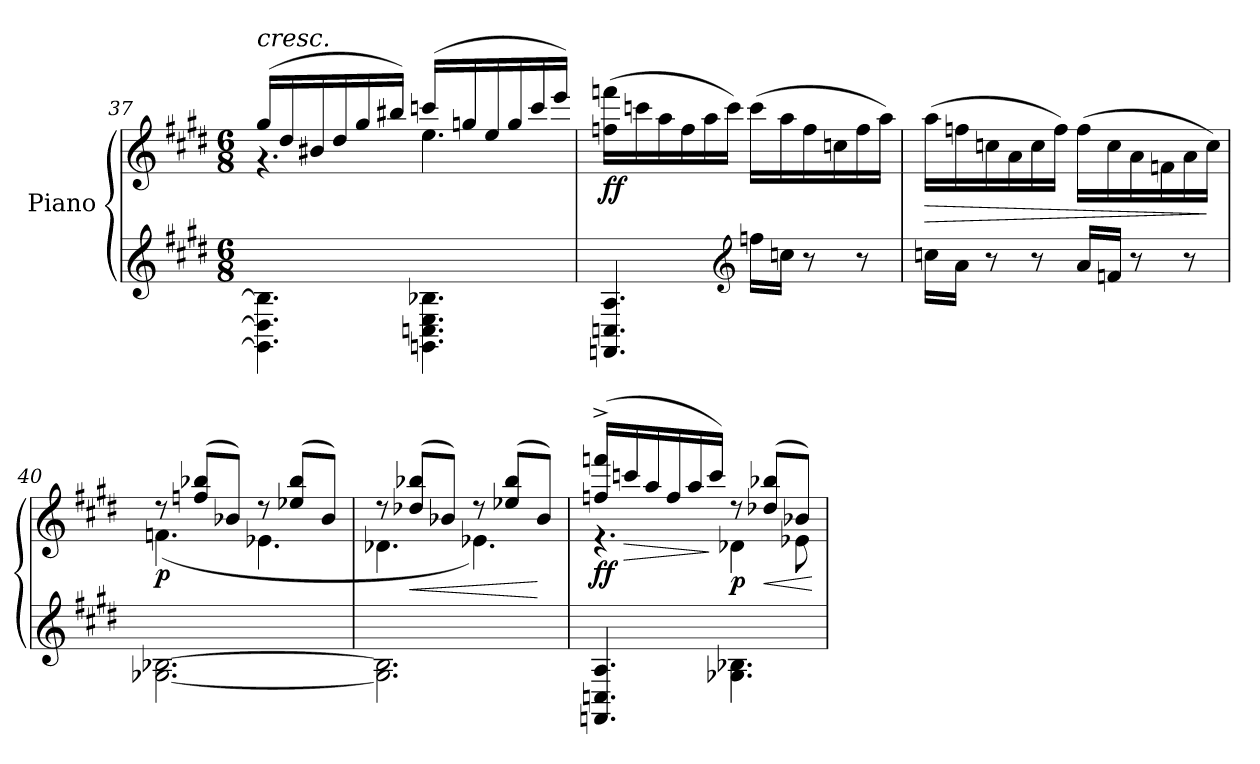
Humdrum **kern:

**kern	**kern	**dynam
*part1	*part1	*part1
*staff2	*staff1	*staff1/2
*I"Piano	*	*
*clefG2	*clefG2	*
*k[f#c#g#d#]	*k[f#c#g#d#]	*
*E:	*E:	*
*M6/8	*M6/8	*
=37	=37	=37
*	*^	*
!	!LO:TX:a:i:t=cresc.	!	!
4.GG#\] 4.D#\] 4.B#\]	(>16gg#/LL	4.rg	.
.	16dd#/	.	.
.	16b#X/	.	.
.	16dd#/	.	.
.	16gg#/	.	.
.	16bb#X/JJ)	.	.
4.GGn\ 4.Cn\ 4.E\ 4.B-X\	(>16cccn/LL	4.ee\	.
.	16ggn/	.	.
.	16ee/	.	.
.	16gg/	.	.
.	16ccc/	.	.
.	16eee/JJ)	.	.
*	*v	*v	*
=38	=38	=38
!	!	!LO:DY:b
4.FFn/ 4.Cn/ 4.A/	(>16ffn\ 16fffn\LL	ff
.	16cccn\	.
.	16aa\	.
.	16ff\	.
.	16aa\	.
.	16ccc\JJ)	.
*clefG2	*	*
16ffn\LL	(>16ccc\LL	.
16ccn\JJ	16aa\	.
8r	16ff\	.
.	16ccn\	.
8r	16ff\	.
.	16aa\JJ)	.
!!LO:LB:g=z
=39	=39	=39
!	!	!LO:HP:b
16ccn\LL	(>16aa\LL	>
16a\JJ	16ffn\	.
8r	16ccn\	.
.	16a\	.
8r	16cc\	.
.	16ff\JJ)	.
16a/LL	(>16ff\LL	.
16fn/JJ	16cc\	.
8r	16a\	.
.	16fn\	.
8r	16a\	.
.	16cc\JJ)	]
=40	=40	=40
*	*^	*
!	!	!	!LO:DY:b
[2.G-X\ [2.B-X\	8rdd	(<4.fn\	p
.	(>8ffn/ 8bb-X/L	.	.
.	8b-X/J)	.	.
.	8rdd	4.e-X\	.
.	(>8ee-X/ 8bb-/L	.	.
.	8b-/J)	.	.
=41	=41	=41	=41
2.G-\] 2.B-\]	8rdd	4.d-X\	.
!	!	!	!LO:HP:b
.	(>8dd-X/ 8bb-X/L	.	<
.	8b-X/J)	.	.
.	8rdd	4.e-X\)	.
.	(>8ee-X/ 8bb-/L	.	.
.	8b-/J)	.	[
!!LO:LB:g=z	!!
=42	=42	=42	=42
!	!	!	!LO:DY:b
4.FFn/ 4.Cn/ 4.A/	(>16ffn/^ 16fffn/^LL	4.re	ff
!	!	!	!LO:HP:b
.	16cccn/	.	>
.	16aa/	.	.
.	16ff/	.	.
.	16aa/	.	.
.	16ccc/JJ)	.	]
!	!	!	!LO:DY:b
4.G-X\ 4.B-X\	8rdd	4d-X\	p
!	!	!	!LO:HP:b
.	(>8dd-X/ 8bb-X/L	.	<
.	8b-X/J)	8e-X\	.
*	*v	*v	*
.	.	[
=	=	=
*-	*-	*-
